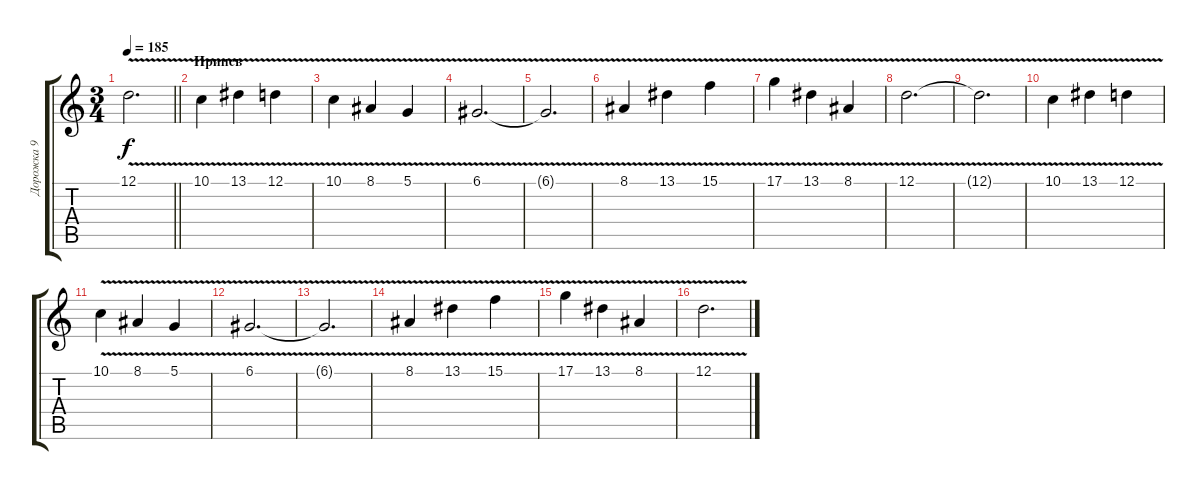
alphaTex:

\track ("Дорожка 9" "Дорожка 9") {instrument flute}
\staff {score tabs}
\tuning (D4 A3 F3 C3 G2 C2) {hide}
\ts (3 4)
\tempo 185
\clef g2
\barLineRight lightlight
\ks c
12.1{v}.2{d dy f} |
\section ("" "Припев")
10.1{v}.4 13.1{v}.4 12.1{v}.4 |
10.1{v}.4 8.1{v}.4 5.1{v}.4 |
6.1{v}.2{d} |
6.1{t}.2{d} |
8.1{v}.4 13.1{v}.4 15.1{v}.4 |
17.1{v}.4 13.1{v}.4 8.1{v}.4 |
12.1{v}.2{d} |
12.1{t}.2{d} |
10.1{v}.4 13.1{v}.4 12.1{v}.4 |
10.1{v}.4 8.1{v}.4 5.1{v}.4 |
6.1{v}.2{d} |
6.1{t}.2{d} |
8.1{v}.4 13.1{v}.4 15.1{v}.4 |
17.1{v}.4 13.1{v}.4 8.1{v}.4 |
12.1{v}.2{d}
